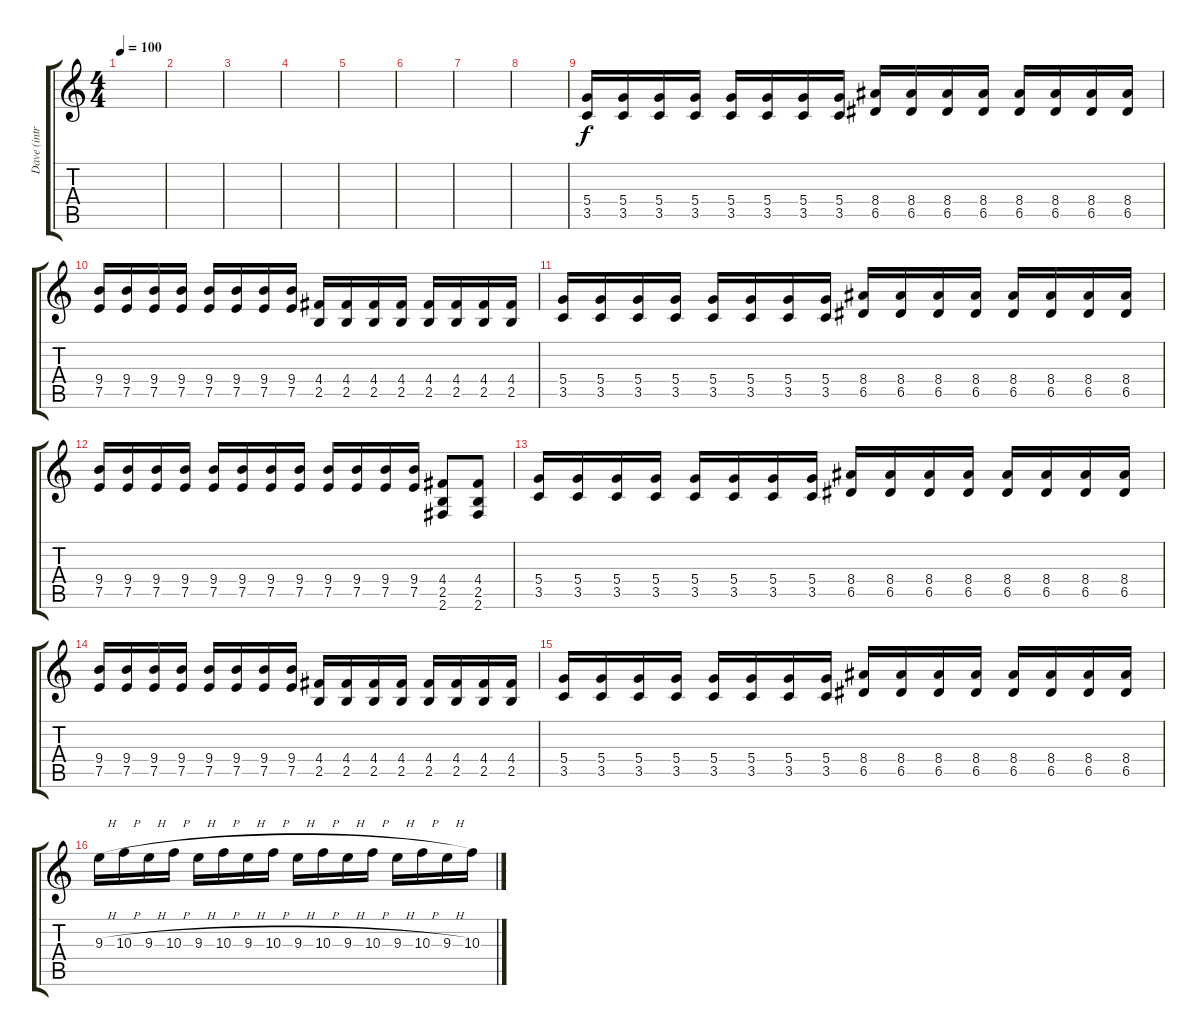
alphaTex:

\track ("Dave (intro and effects)" "Dave (intr") {instrument electricguitarclean}
\staff {score tabs}
\tuning (E4 B3 G3 D3 A2 E2) {hide}
\ts (4 4)
\tempo 100
\clef g2
\ks c
|
|
|
|
|
|
|
|
(5.4 3.5).16 (5.4 3.5).16 (5.4 3.5).16 (5.4 3.5).16 (5.4 3.5).16 (5.4 3.5).16 (5.4 3.5).16 (5.4 3.5).16 (8.4 6.5).16 (8.4 6.5).16 (8.4 6.5).16 (8.4 6.5).16 (8.4 6.5).16 (8.4 6.5).16 (8.4 6.5).16 (8.4 6.5).16 |
(9.4 7.5).16 (9.4 7.5).16 (9.4 7.5).16 (9.4 7.5).16 (9.4 7.5).16 (9.4 7.5).16 (9.4 7.5).16 (9.4 7.5).16 (4.4 2.5).16 (4.4 2.5).16 (4.4 2.5).16 (4.4 2.5).16 (4.4 2.5).16 (4.4 2.5).16 (4.4 2.5).16 (4.4 2.5).16 |
(5.4 3.5).16 (5.4 3.5).16 (5.4 3.5).16 (5.4 3.5).16 (5.4 3.5).16 (5.4 3.5).16 (5.4 3.5).16 (5.4 3.5).16 (8.4 6.5).16 (8.4 6.5).16 (8.4 6.5).16 (8.4 6.5).16 (8.4 6.5).16 (8.4 6.5).16 (8.4 6.5).16 (8.4 6.5).16 |
(9.4 7.5).16 (9.4 7.5).16 (9.4 7.5).16 (9.4 7.5).16 (9.4 7.5).16 (9.4 7.5).16 (9.4 7.5).16 (9.4 7.5).16 (9.4 7.5).16 (9.4 7.5).16 (9.4 7.5).16 (9.4 7.5).16 (4.4 2.5 2.6).8 (4.4 2.5 2.6).8 |
(5.4 3.5).16 (5.4 3.5).16 (5.4 3.5).16 (5.4 3.5).16 (5.4 3.5).16 (5.4 3.5).16 (5.4 3.5).16 (5.4 3.5).16 (8.4 6.5).16 (8.4 6.5).16 (8.4 6.5).16 (8.4 6.5).16 (8.4 6.5).16 (8.4 6.5).16 (8.4 6.5).16 (8.4 6.5).16 |
(9.4 7.5).16 (9.4 7.5).16 (9.4 7.5).16 (9.4 7.5).16 (9.4 7.5).16 (9.4 7.5).16 (9.4 7.5).16 (9.4 7.5).16 (4.4 2.5).16 (4.4 2.5).16 (4.4 2.5).16 (4.4 2.5).16 (4.4 2.5).16 (4.4 2.5).16 (4.4 2.5).16 (4.4 2.5).16 |
(5.4 3.5).16 (5.4 3.5).16 (5.4 3.5).16 (5.4 3.5).16 (5.4 3.5).16 (5.4 3.5).16 (5.4 3.5).16 (5.4 3.5).16 (8.4 6.5).16 (8.4 6.5).16 (8.4 6.5).16 (8.4 6.5).16 (8.4 6.5).16 (8.4 6.5).16 (8.4 6.5).16 (8.4 6.5).16 |
9.3{h}.16 10.3{h}.16 9.3{h}.16 10.3{h}.16 9.3{h}.16 10.3{h}.16 9.3{h}.16 10.3{h}.16 9.3{h}.16 10.3{h}.16 9.3{h}.16 10.3{h}.16 9.3{h}.16 10.3{h}.16 9.3{h}.16 10.3.16
